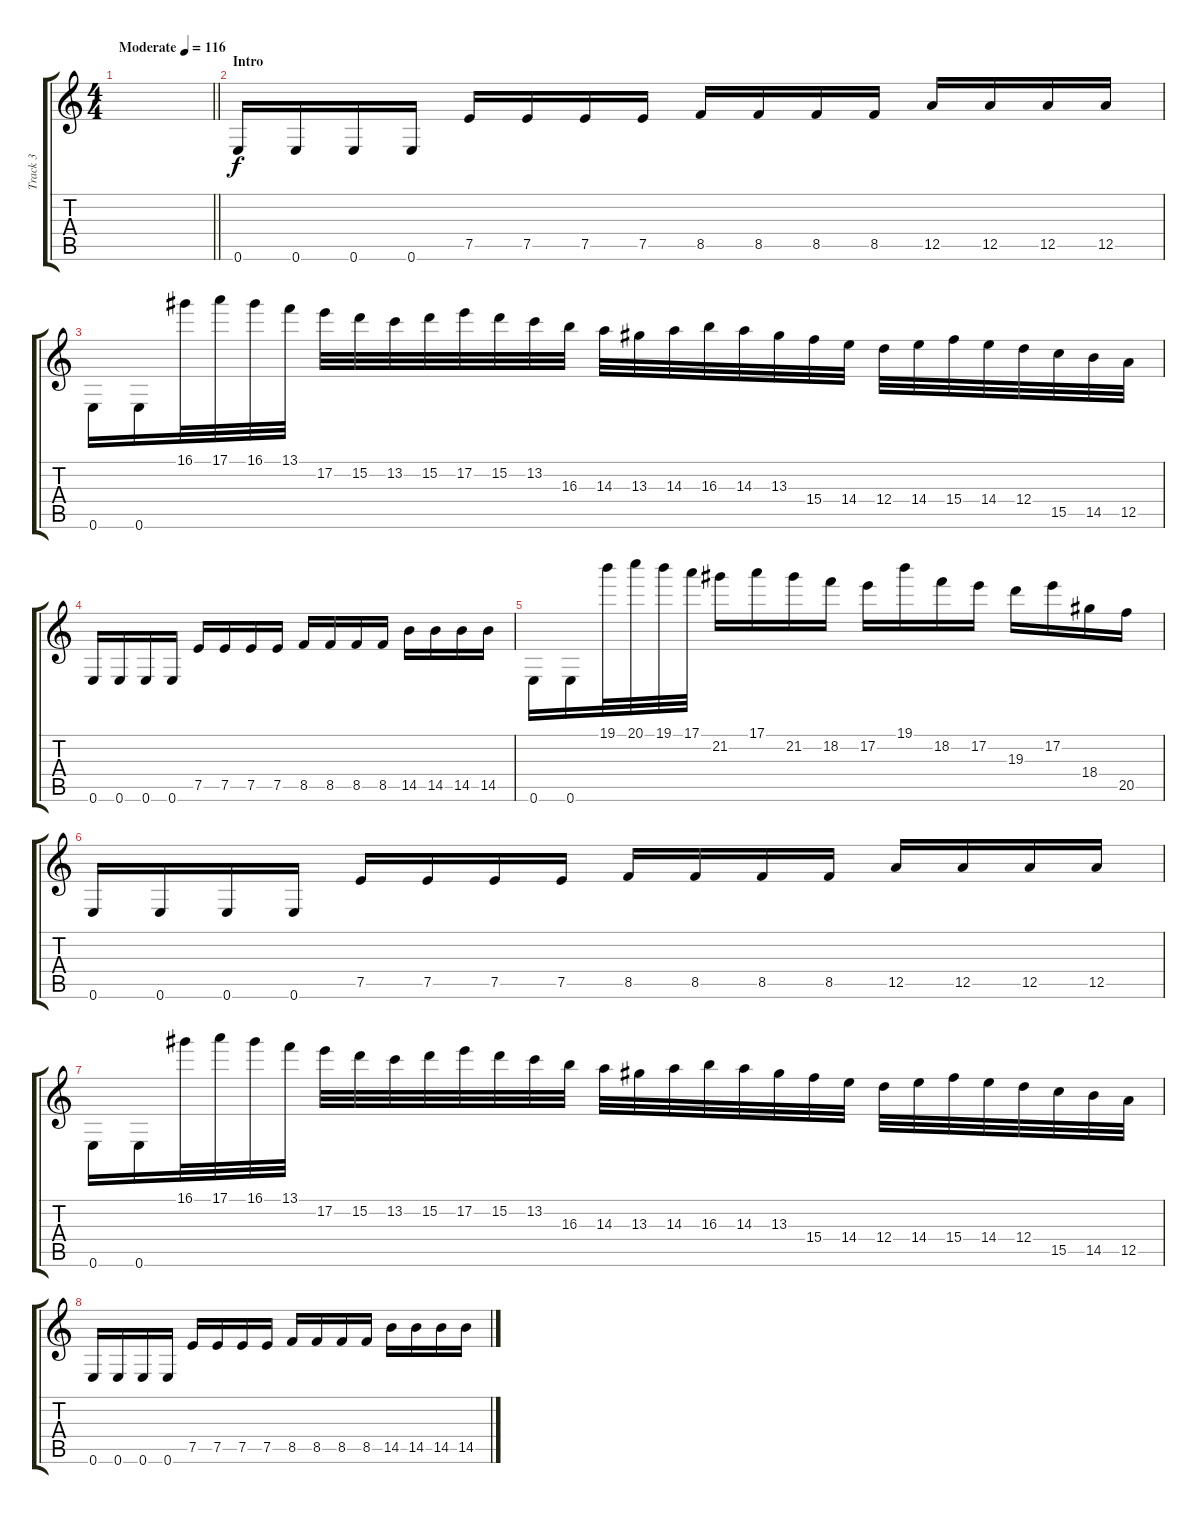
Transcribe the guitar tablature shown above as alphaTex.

\track ("Track 3" "Track 3") {instrument distortionguitar}
\staff {score tabs}
\tuning (E4 B3 G3 D3 A2 E2) {hide}
\ts (4 4)
\tempo (116 "Moderate")
\clef g2
\barLineRight lightlight
\ks c
|
\section ("" "Intro")
0.6.16 0.6.16 0.6.16 0.6.16 7.5.16 7.5.16 7.5.16 7.5.16 8.5.16 8.5.16 8.5.16 8.5.16 12.5.16 12.5.16 12.5.16 12.5.16 |
0.6.16 0.6.16 16.1.32 17.1.32 16.1.32 13.1.32 17.2.32 15.2.32 13.2.32 15.2.32 17.2.32 15.2.32 13.2.32 16.3.32 14.3.32 13.3.32 14.3.32 16.3.32 14.3.32 13.3.32 15.4.32 14.4.32 12.4.32 14.4.32 15.4.32 14.4.32 12.4.32 15.5.32 14.5.32 12.5.32 |
0.6.16 0.6.16 0.6.16 0.6.16 7.5.16 7.5.16 7.5.16 7.5.16 8.5.16 8.5.16 8.5.16 8.5.16 14.5.16 14.5.16 14.5.16 14.5.16 |
0.6.16 0.6.16 19.1.32 20.1.32 19.1.32 17.1.32 21.2.16 17.1.16 21.2.16 18.2.16 17.2.16 19.1.16 18.2.16 17.2.16 19.3.16 17.2.16 18.4.16 20.5.16 |
0.6.16 0.6.16 0.6.16 0.6.16 7.5.16 7.5.16 7.5.16 7.5.16 8.5.16 8.5.16 8.5.16 8.5.16 12.5.16 12.5.16 12.5.16 12.5.16 |
0.6.16 0.6.16 16.1.32 17.1.32 16.1.32 13.1.32 17.2.32 15.2.32 13.2.32 15.2.32 17.2.32 15.2.32 13.2.32 16.3.32 14.3.32 13.3.32 14.3.32 16.3.32 14.3.32 13.3.32 15.4.32 14.4.32 12.4.32 14.4.32 15.4.32 14.4.32 12.4.32 15.5.32 14.5.32 12.5.32 |
0.6.16 0.6.16 0.6.16 0.6.16 7.5.16 7.5.16 7.5.16 7.5.16 8.5.16 8.5.16 8.5.16 8.5.16 14.5.16 14.5.16 14.5.16 14.5.16
